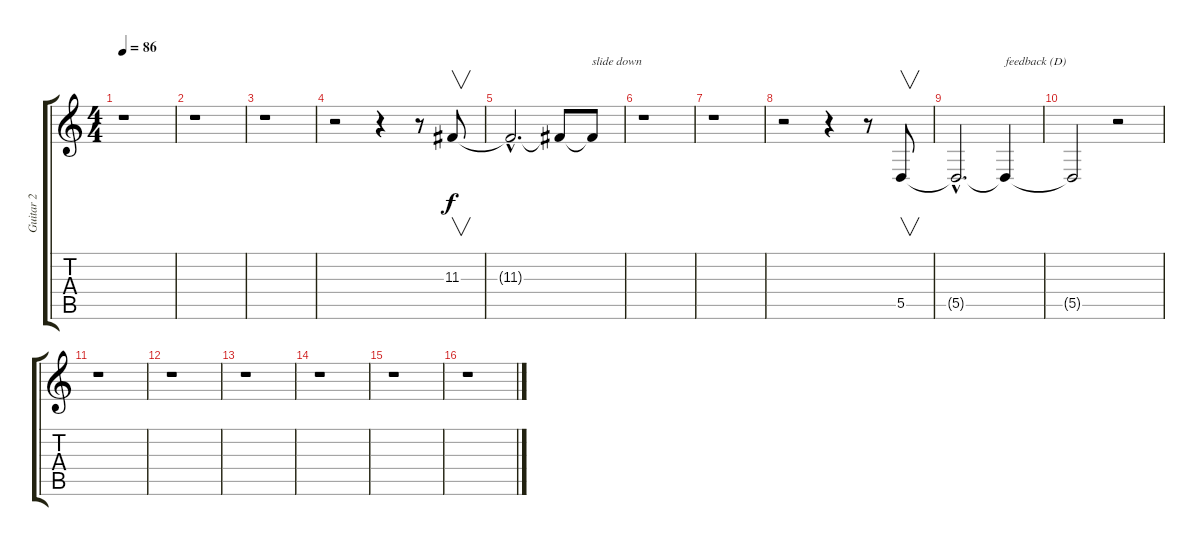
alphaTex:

\track ("Guitar 2" "Guitar 2") {instrument lead2sawtooth}
\staff {score tabs}
\tuning (E4 B3 G3 D3 A2 B1) {hide}
\ts (4 4)
\tempo 86
\clef g2
\ks c
r.1{dy f} |
r.1 |
r.1 |
r.2 r.4 r.8 11.3.8{v} |
11.3{hac t}.2{d} 11.3{t}.8 11.3{t}.8{txt "slide down"} |
r.1 |
r.1 |
r.2 r.4 r.8 5.5.8{v} |
5.5{hac t}.2{d} 5.5{t}.4{txt "feedback (D)"} |
5.5{t}.2 r.2 |
r.1 |
r.1 |
r.1 |
r.1 |
r.1 |
r.1
